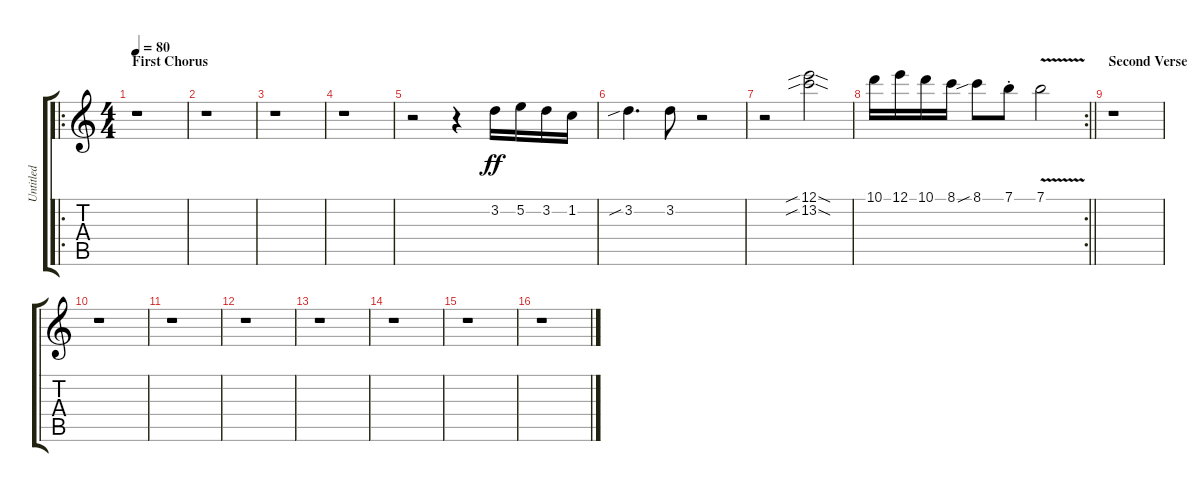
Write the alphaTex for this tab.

\track ("Untitled" "Untitled") {instrument electricguitarjazz}
\staff {score tabs}
\tuning (E4 B3 G3 D3 A2 E2) {hide}
\ro
\ts (4 4)
\section ("" "First Chorus")
\tempo 80
\clef g2
\ks c
r.1{dy ff} |
r.1 |
r.1 |
r.1 |
r.2 r.4 3.2.16 5.2.16 3.2.16 1.2.16 |
3.2{sib}.4{d} 3.2.8 r.2 |
r.2 (12.1{sib sod} 13.2{sib sod}).2 |
\rc 2
\barLineRight lightlight
10.1.16 12.1.16 10.1.16 8.1.16 8.1{sib}.8 7.1{st}.8 7.1{v}.2 |
\section ("" "Second Verse")
r.1 |
r.1 |
r.1 |
r.1 |
r.1 |
r.1 |
r.1 |
r.1
